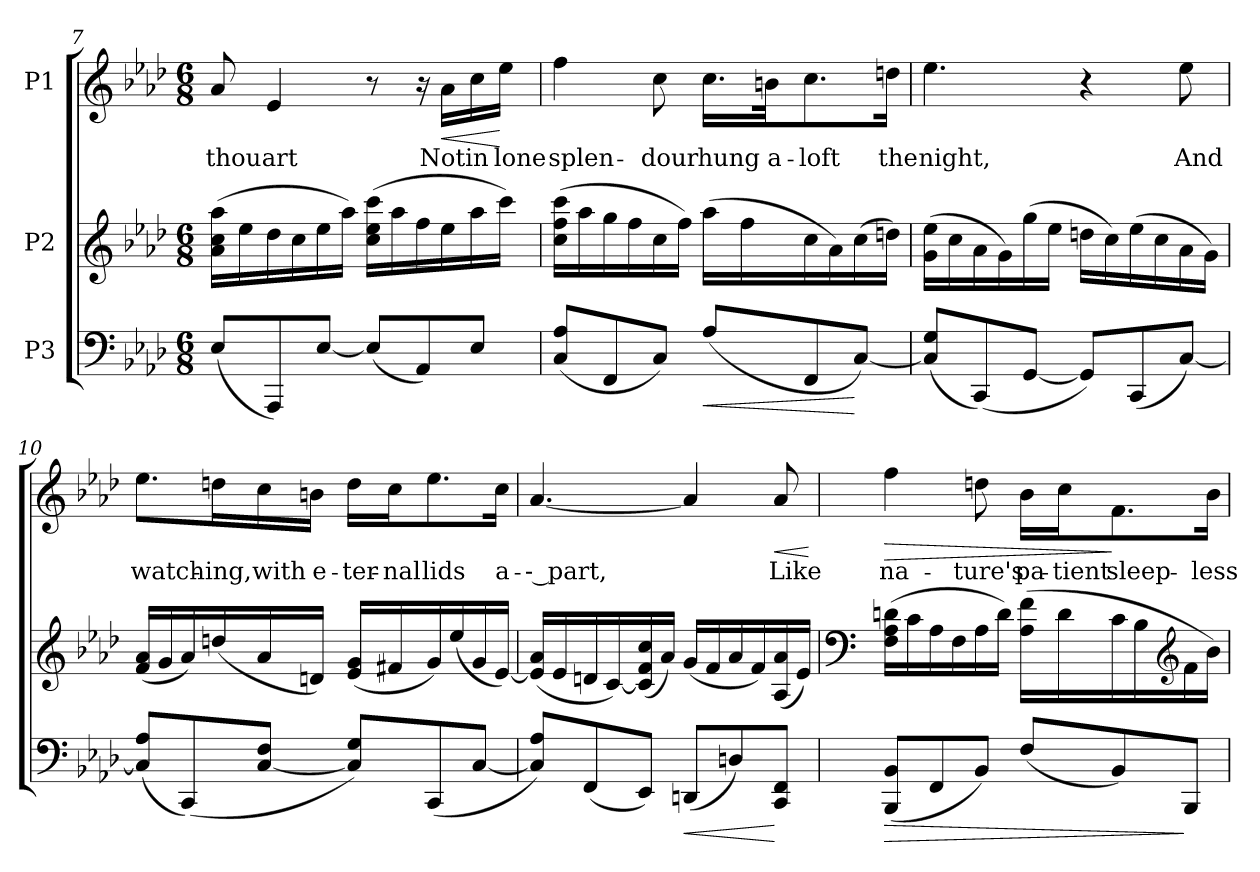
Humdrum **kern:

**kern	**dynam	**kern	**kern	**text	**dynam
*part3	*part3	*part2	*part1	*part1	*part1
*staff3	*staff3	*staff2	*staff1	*staff1	*staff1
*I"P3	*	*I"P2	*I"P1	*	*
!!LO:PB:g=z
*clefF4	*	*clefG2	*clefG2	*	*
*k[b-e-a-d-]	*	*k[b-e-a-d-]	*k[b-e-a-d-]	*	*
*A-:	*	*A-:	*A-:	*	*
*M6/8	*	*M6/8	*M6/8	*	*
=7	=7	=7	=7	=7	=7
!	!	!	!	!LO:LY:b:color=#000000	!
(8E-i/L	.	(16a-i\ 16cci 16aa-iLL	8a-i/	thou	.
.	.	16ee-i\	.	.	.
!	!	!	!	!LO:LY:b:color=#000000	!
8AAA-i/)	.	16dd-i\	4e-i/	art	.
.	.	16cci\	.	.	.
[8E-i/J	.	16ee-i\	.	.	.
.	.	16aa-i\JJ)	.	.	.
(8E-i/L]	.	(16cci\ 16ee-i 16ccciLL	8r	.	.
.	.	16aa-i\	.	.	.
8AA-i/)	.	16ffi\	16r	.	.
!	!	!	!	!LO:LY:b:color=#000000	!LO:HP:b
.	.	16ee-i\	16a-i\LL	Not	<
!	!	!	!	!LO:LY:b:color=#000000	!
8E-i/J	.	16aa-i\	16cci\	in	.
!	!	!	!	!LO:LY:b:color=#000000	!
.	.	16ccci\JJ)	16ee-i\JJ	lone	[
=8	=8	=8	=8	=8	=8
!	!	!	!	!LO:LY:b:color=#000000	!
(8Ci/ 8A-iL	.	(16cci\ 16ffi 16ccciLL	4ffi\	splen-	.
.	.	16aa-i\	.	.	.
8FFi/	.	16ggi\	.	.	.
.	.	16ffi\	.	.	.
!	!	!	!	!LO:LY:b:color=#000000	!
8Ci/J)	.	16cci\	8cci\	-dour	.
.	.	16ffi\JJ)	.	.	.
!	!LO:HP:b	!	!	!	!
!	!	!	!	!LO:LY:b:color=#000000	!
(8A-i/L	<	(16aa-i\LL	16.cci\LL	hung	.
.	.	16ffi\	.	.	.
!	!	!	!	!LO:LY:b:color=#000000	!
.	.	.	32bni\Jk	a-	.
!	!	!	!	!LO:LY:b:color=#000000	!
8FFi/	.	16cci\	8.cci\	-loft	.
.	.	16a-i\)	.	.	.
[8Ci/J)	[	(16cci\	.	.	.
!	!	!	!	!LO:LY:b:color=#000000	!
.	.	16ddni\JJ)	16ddni\Jk	the	.
!!LO:LB:g=z
=9	=9	=9	=9	=9	=9
!	!	!	!	!LO:LY:b:color=#000000	!
(8Ci/] 8GiL	.	(16gi\ 16ee-iLL	4.ee-i\	night,	.
.	.	16cci\	.	.	.
(8CCi/)	.	16a-i\	.	.	.
.	.	16gi\)	.	.	.
[8GGi/J	.	(16ggi\	.	.	.
.	.	16ee-i\JJ	.	.	.
8GGi/L])	.	16ddni\LL	4r	.	.
.	.	16cci\)	.	.	.
(8CCi/	.	(16ee-i\	.	.	.
.	.	16cci\	.	.	.
!	!	!	!	!LO:LY:b:color=#000000	!
[8Ci/J)	.	16a-i\	8ee-i\	And	.
.	.	16gi\JJ)	.	.	.
=10	=10	=10	=10	=10	=10
!	!	!	!	!LO:LY:b:color=#000000	!
(8Ci/] 8A-iL	.	(16fi/ 16a-iLL	8.ee-i\L	watch-	.
.	.	16gi/	.	.	.
(8CCi/)	.	16a-i/)	.	.	.
!	!	!	!	!LO:LY:b:color=#000000	!
.	.	(16ddni/	16ddni\L	-ing,	.
!	!	!	!	!LO:LY:b:color=#000000	!
[8Ci/ 8FiJ	.	16a-i/	16cci\	with	.
!	!	!	!	!LO:LY:b:color=#000000	!
.	.	16dni/JJ)	16bni\JJ	e-	.
!	!	!	!	!LO:LY:b:color=#000000	!
8Ci/] 8GiL)	.	(16e-i/ 16giLL	16ddi\LL	-ter-	.
!	!	!	!	!LO:LY:b:color=#000000	!
.	.	16f#Xi/	16cci\J	-nal	.
!	!	!	!	!LO:LY:b:color=#000000	!
(8CCi/	.	16gi/)	8.ee-i\	lids	.
.	.	(16ee-i/	.	.	.
[8Ci/J	.	16gi/	.	.	.
!	!	!	!	!LO:LY:b:color=#000000	!
.	.	[16e-i/JJ)	16cci\Jk	a-	.
!!LO:LB:g=z
=11	=11	=11	=11	=11	=11
!	!	!	!	!LO:LY:b:color=#000000	!
8Ci/] 8A-iL)	.	(16e-i/] 16a-iLL	[4.a-i/	-- part,	.
.	.	16e-i/	.	.	.
(8FFi/	.	16dni/	.	.	.
.	.	[16ci/)	.	.	.
8EE-i/J)	.	(16ci/] 16fi 16cci	.	.	.
.	.	16a-i/JJ)	.	.	.
!	!LO:HP:b	!	!	!	!
(8DDni/L	<	(16gi/LL	4a-i/]	.	.
.	.	16fi/	.	.	.
8Dni/)	.	16a-i/	.	.	.
.	.	16fi/)	.	.	.
!	!	!	!	!LO:LY:b:color=#000000	!LO:HP:b
8CCi/ 8FFiJ	[	(16A-i/ 16a-i	8a-i/	Like	<
.	.	16e-i/JJ)	.	.	.
.	.	.	.	.	[
=12	=12	=12	=12	=12	=12
*	*	*clefF4	*	*	*
!	!LO:HP:b	!	!	!	!
!	!	!	!	!LO:LY:b:color=#000000	!LO:HP:b
(8BBB-i/ 8BB-iL	>	(16Fi\ 16A-i 16dniLL	4ffi\	na-	>
.	.	16ci\	.	.	.
8FFi/	.	16A-i\	.	.	.
.	.	16Fi\	.	.	.
!	!	!	!	!LO:LY:b:color=#000000	!
8BB-i/J)	.	16A-i\	8ddni\	-ture's	.
.	.	16di\JJ)	.	.	.
!	!	!	!	!LO:LY:b:color=#000000	!
(8Fi/L	.	(16A-i\ 16fiLL	16b-i\LL	pa-	.
!	!	!	!	!LO:LY:b:color=#000000	!
.	.	16di\	16cci\J	-tient	.
!	!	!	!	!LO:LY:b:color=#000000	!
8BB-i/)	.	16ci\	8.fi\	sleep-	]
.	.	16B-i\	.	.	.
*	*	*clefG2	*	*	*
8BBB-i/J	]	16fi\	.	.	.
!	!	!	!	!LO:LY:b:color=#000000	!
.	.	16b-i\JJ)	16b-i\Jk	-less	.
=	=	=	=	=	=
*-	*-	*-	*-	*-	*-
